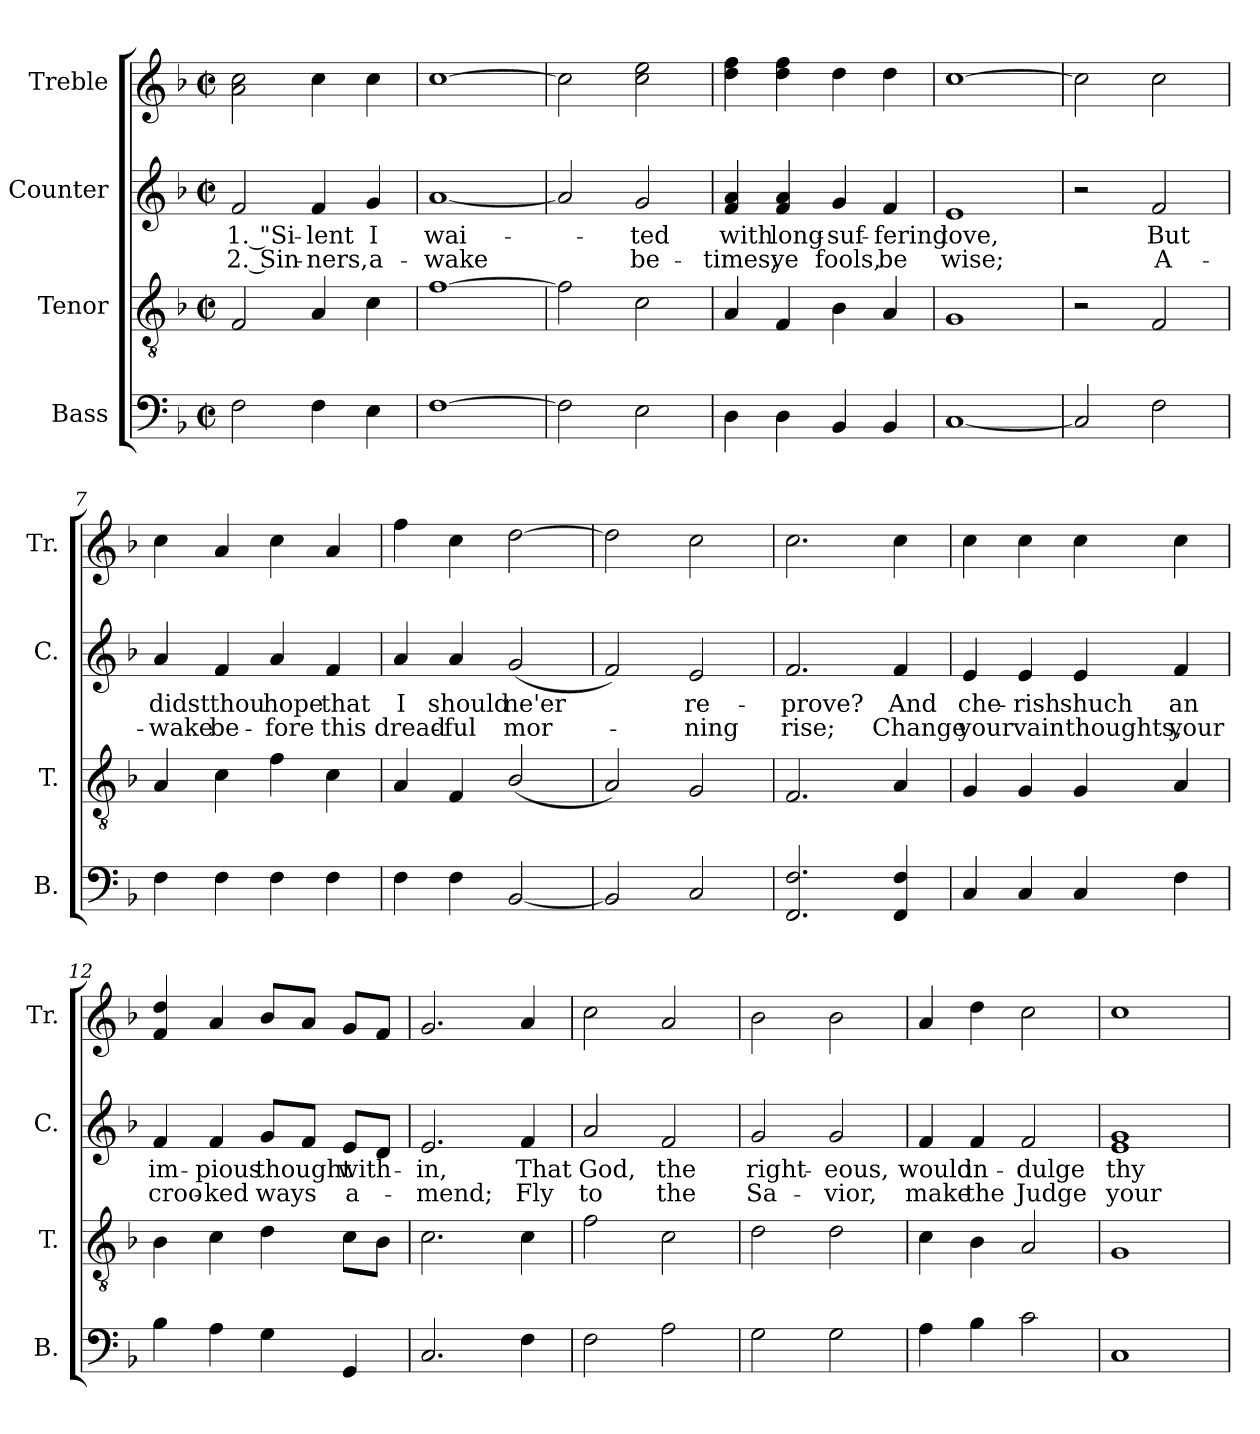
**kern	**kern	**kern	**text	**text	**kern
*part4	*part3	*part2	*part2	*part2	*part1
*staff4	*staff3	*staff2	*staff2	*staff2	*staff1
*I"Bass	*I"Tenor	*I"Counter	*	*	*I"Treble
*I'B.	*I'T.	*I'C.	*	*	*I'Tr.
*clefF4	*clefGv2	*clefG2	*	*	*clefG2
*k[b-]	*k[b-]	*k[b-]	*	*	*k[b-]
*M2/2	*M2/2	*M2/2	*	*	*M2/2
*met(c|)	*met(c|)	*met(c|)	*	*	*met(c|)
*MM150	*MM150	*MM150	*	*	*MM150
=1	=1	=1	=1	=1	=1
2F\	2F/	2f/	1. "Si-	2. Sin-	2a\ 2cc\
4F\	4A/	4f/	-lent	-ners,	4cc\
4E\	4c\	4g/	I	a-	4cc\
=2	=2	=2	=2	=2	=2
[1F	[1f	[1a	wai-	-wake	[1cc
=3	=3	=3	=3	=3	=3
2F\]	2f\]	2a/]	.	.	2cc\]
2E\	2c\	2g/	-ted	be-	2cc\ 2ee\
=4	=4	=4	=4	=4	=4
4D\	4A/	4f/ 4a/	with	-times;	4dd\ 4ff\
4D\	4F/	4f/ 4a/	long-	ye	4dd\ 4ff\
4BB-/	4B-\	4g/	-suf-	fools,	4dd\
4BB-/	4A/	4f/	-fering	be	4dd\
=5	=5	=5	=5	=5	=5
[1C	1G	1e	love,	wise;	[1cc
=6	=6	=6	=6	=6	=6
2C/]	2r	2r	.	.	2cc\]
2F\	2F/	2f/	But	A-	2cc\
=7	=7	=7	=7	=7	=7
4F\	4A/	4a/	didst	-wake	4cc\
4F\	4c\	4f/	thou	be-	4a/
4F\	4f\	4a/	hope	-fore	4cc\
4F\	4c\	4f/	that	this	4a/
=8	=8	=8	=8	=8	=8
4F\	4A/	4a/	I	dread-	4ff\
4F\	4F/	4a/	should	-ful	4cc\
[2BB-/	(2B-/	(2g/	ne'er	mor-	[2dd\
!!LO:LB:g=z
=9	=9	=9	=9	=9	=9
2BB-/]	2A/)	2f/)	.	.	2dd\]
2C/	2G/	2e/	re-	-ning	2cc\
=10	=10	=10	=10	=10	=10
2.FF/ 2.F/	2.F/	2.f/	-prove?	rise;	2.cc\
4FF/ 4F/	4A/	4f/	And	Change	4cc\
=11	=11	=11	=11	=11	=11
4C/	4G/	4e/	che-	your	4cc\
4C/	4G/	4e/	-rish	vain	4cc\
4C/	4G/	4e/	shuch	thoughts,	4cc\
4F\	4A/	4f/	an	your	4cc\
=12	=12	=12	=12	=12	=12
4B-\	4B-\	4f/	im-	croo-	4f/ 4dd/
4A\	4c\	4f/	-pious	-ked	4a/
4G\	4d\	8g/L	thought	ways	8b-/L
.	.	8f/J	.	.	8a/J
4GG/	8c\L	8e/L	with-	a-	8g/L
.	8B-\J	8d/J	.	.	8f/J
=13	=13	=13	=13	=13	=13
2.C/	2.c\	2.e/	-in,	-mend;	2.g/
4F\	4c\	4f/	That	Fly	4a/
=14	=14	=14	=14	=14	=14
2F\	2f\	2a/	God,	to	2cc\
2A\	2c\	2f/	the	the	2a/
=15	=15	=15	=15	=15	=15
2G\	2d\	2g/	right-	Sa-	2b-\
2G\	2d\	2g/	-eous,	-vior,	2b-\
!!LO:LB:g=z
=16	=16	=16	=16	=16	=16
4A\	4c\	4f/	would	make	4a/
4B-\	4B-\	4f/	in-	the	4dd\
2c\	2A/	2f/	-dulge	Judge	2cc\
=17	=17	=17	=17	=17	=17
1C	1G	1e 1g	thy	your	1cc
=	=	=	=	=	=
*-	*-	*-	*-	*-	*-
